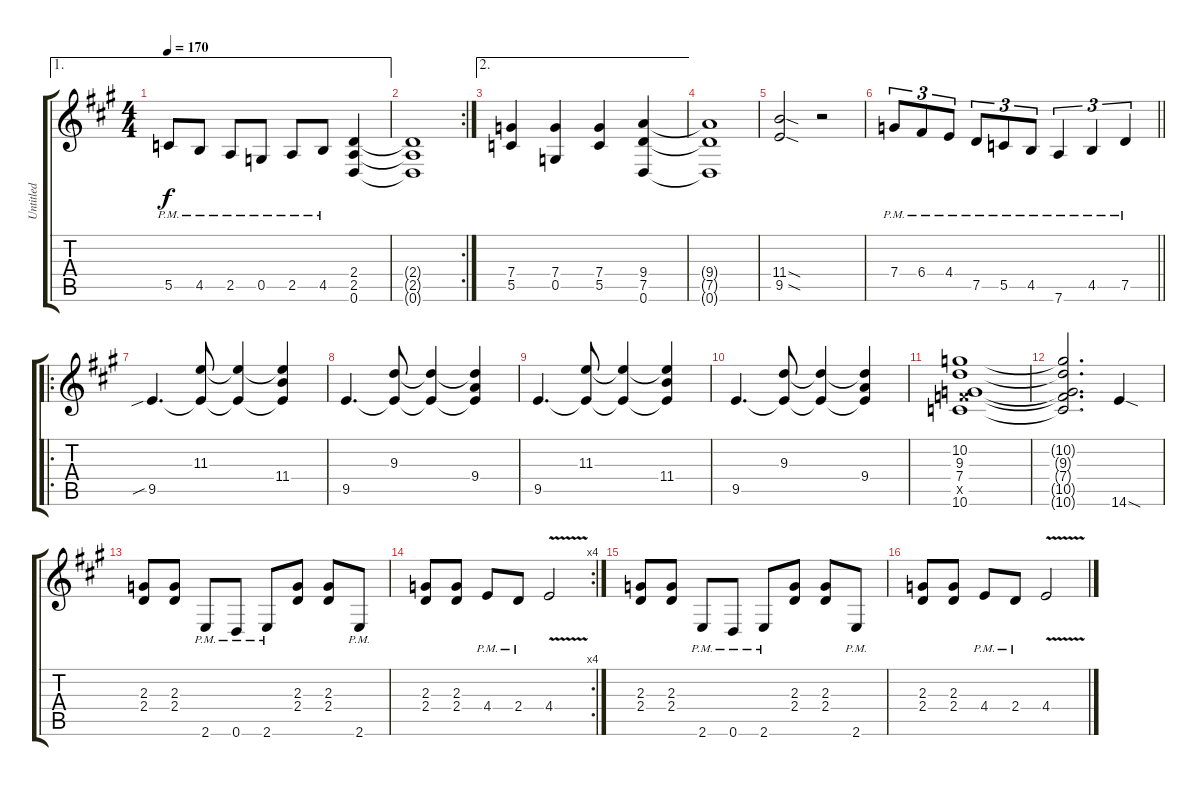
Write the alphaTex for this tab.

\track ("Untitled" "Untitled") {instrument distortionguitar}
\staff {score tabs}
\tuning (D4 A3 F3 C3 G2 D2) {hide}
\ae 1
\ts (4 4)
\tempo 170
\clef g2
\ks a
5.5{pm}.8{dy f} 4.5{pm}.8 2.5{pm}.8 0.5{pm}.8 2.5{pm}.8 4.5{pm}.8 (2.4 2.5 0.6).4 |
\rc 2
(2.4{t} 2.5{t} 0.6{t}).1 |
\ae 2
(7.4 5.5).4 (7.4 0.5).4 (7.4 5.5).4 (9.4 7.5 0.6).4 |
(9.4{t} 7.5{t} 0.6{t}).1 |
(11.4{sod} 9.5{sod}).2 r.2 |
\barLineRight lightlight
7.4{pm}.8{tu (3 2)} 6.4{pm}.8{tu (3 2)} 4.4{pm}.8{tu (3 2)} 7.5{pm}.8{tu (3 2)} 5.5{pm}.8{tu (3 2)} 4.5{pm}.8{tu (3 2)} 7.6{pm}.4{tu (3 2)} 4.5{pm}.4{tu (3 2)} 7.5{pm}.4{tu (3 2)} |
\ro
9.5{sib}.4{d} (11.3 9.5{t}).8 (11.3{t} 9.5{t}).4 (11.3{t} 11.4 9.5{t}).4 |
9.5.4{d} (9.3 9.5{t}).8 (9.3{t} 9.5{t}).4 (9.3{t} 9.4 9.5{t}).4 |
9.5.4{d} (11.3 9.5{t}).8 (11.3{t} 9.5{t}).4 (11.3{t} 11.4 9.5{t}).4 |
9.5.4{d} (9.3 9.5{t}).8 (9.3{t} 9.5{t}).4 (9.3{t} 9.4 9.5{t}).4 |
(10.2 9.3 7.4 10.5{x} 10.6).1 |
(10.2{t} 9.3{t} 7.4{t} 10.5{t} 10.6{t}).2{d} 14.6{sod}.4 |
(2.3 2.4).8 (2.3 2.4).8 2.6{pm}.8 0.6{pm}.8 2.6{pm}.8 (2.3 2.4).8 (2.3 2.4).8 2.6{pm}.8 |
\rc 4
(2.3 2.4).8 (2.3 2.4).8 4.4{pm}.8 2.4{pm}.8 4.4{v}.2 |
(2.3 2.4).8 (2.3 2.4).8 2.6{pm}.8 0.6{pm}.8 2.6{pm}.8 (2.3 2.4).8 (2.3 2.4).8 2.6{pm}.8 |
(2.3 2.4).8 (2.3 2.4).8 4.4{pm}.8 2.4{pm}.8 4.4{v}.2
